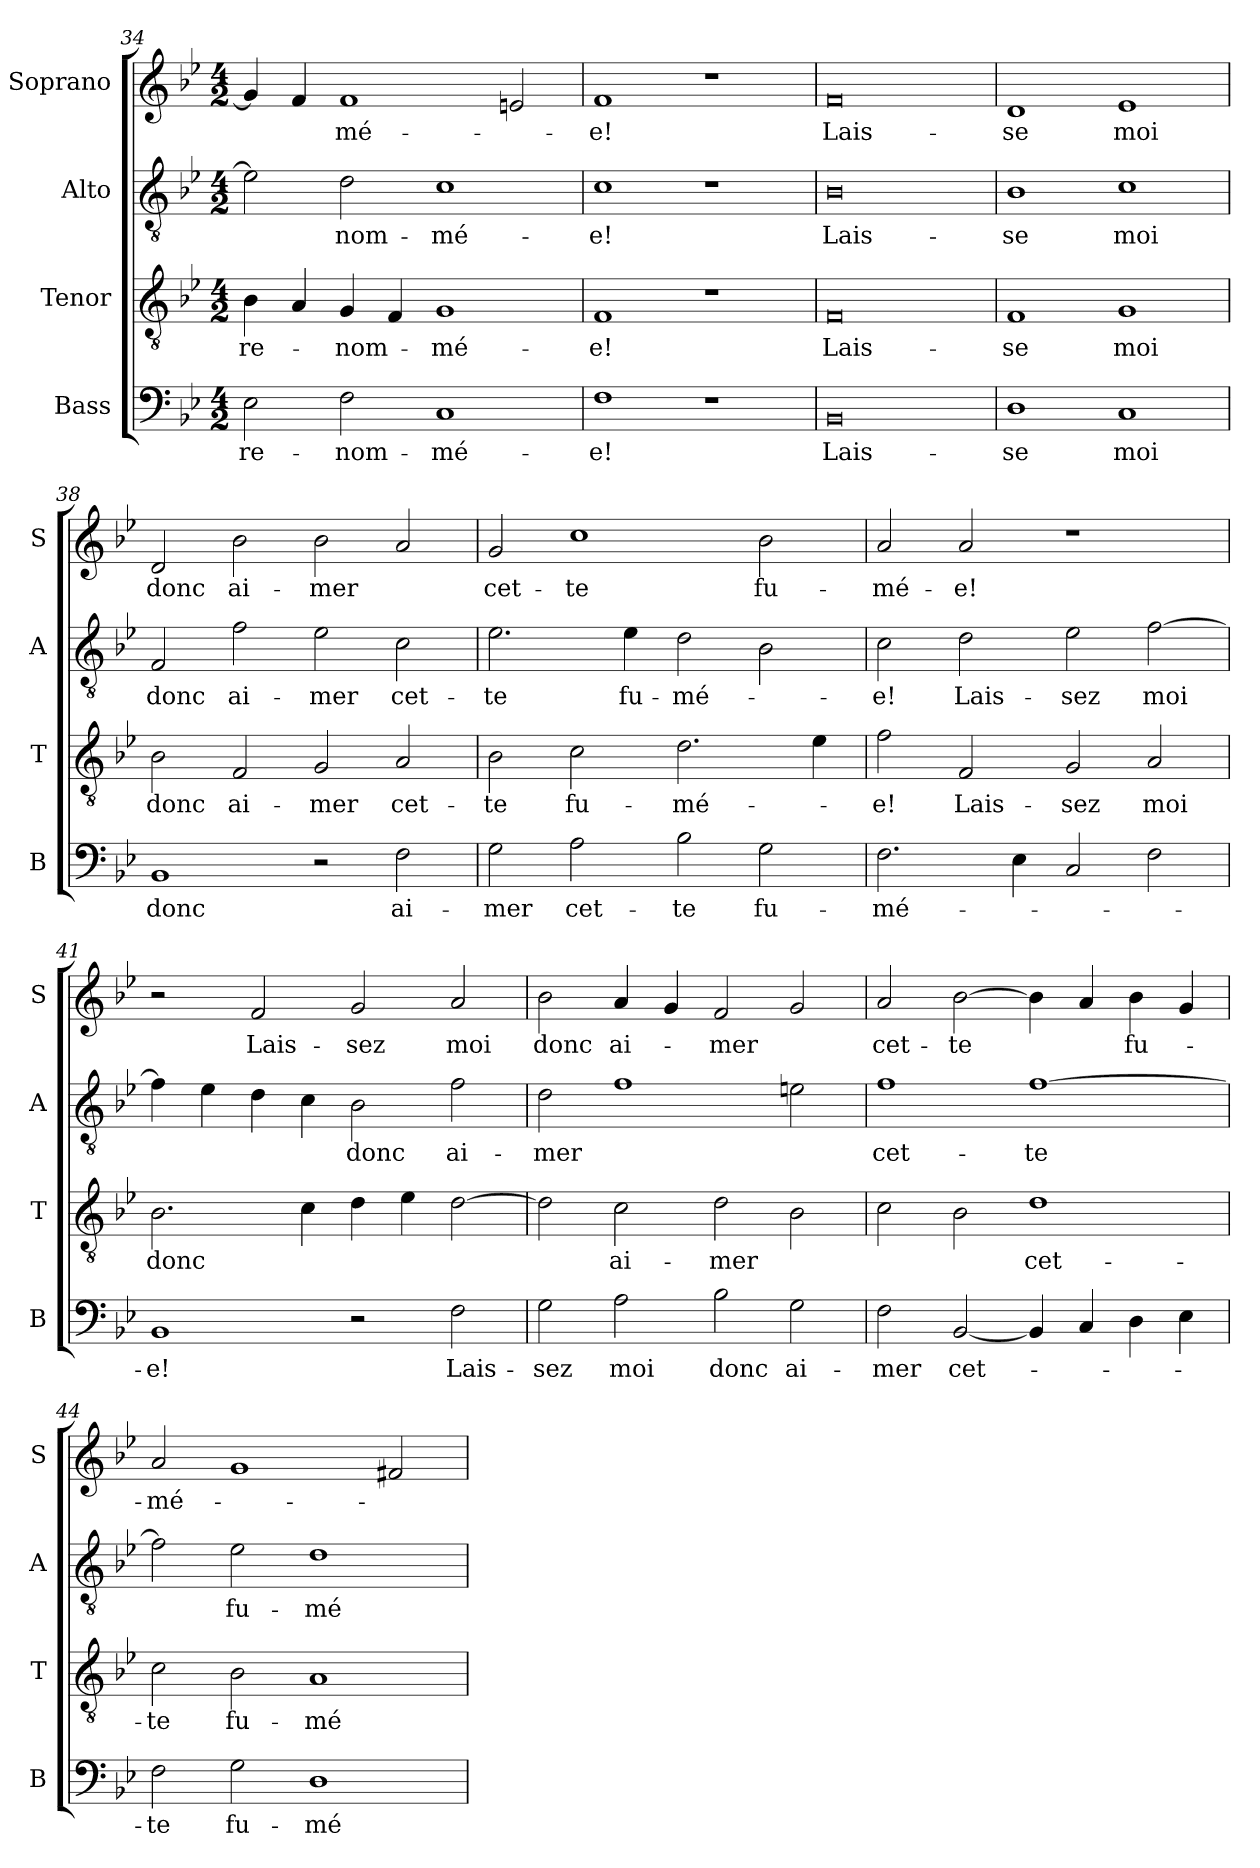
**kern	**text	**kern	**text	**kern	**text	**kern	**text
*part4	*part4	*part3	*part3	*part2	*part2	*part1	*part1
*staff4	*staff4	*staff3	*staff3	*staff2	*staff2	*staff1	*staff1
*I"Bass	*	*I"Tenor	*	*I"Alto	*	*I"Soprano	*
*I'B	*	*I'T	*	*I'A	*	*I'S	*
*clefF4	*	*clefGv2	*	*clefGv2	*	*clefG2	*
*k[b-e-]	*	*k[b-e-]	*	*k[b-e-]	*	*k[b-e-]	*
*B-:	*	*B-:	*	*B-:	*	*B-:	*
*M4/2	*	*M4/2	*	*M4/2	*	*M4/2	*
=34	=34	=34	=34	=34	=34	=34	=34
!	!LO:LY:b	!	!LO:LY:b	!	!	!	!
2E-\	re-	4B-\	re-	2e-\]	.	4g/]	.
.	.	4A/	.	.	.	4f/	.
!	!LO:LY:b	!	!LO:LY:b	!	!LO:LY:b	!	!LO:LY:b
2F\	-nom-	4G/	-nom-	2d\	-nom-	1f	-mé-
.	.	4F/	.	.	.	.	.
!	!LO:LY:b	!	!LO:LY:b	!	!LO:LY:b	!	!
1C	-mé-	1G	-mé-	1c	-mé-	.	.
.	.	.	.	.	.	2en/	.
=35	=35	=35	=35	=35	=35	=35	=35
!	!LO:LY:b	!	!LO:LY:b	!	!LO:LY:b	!	!LO:LY:b
1F	-e!	1F	-e!	1c	-e!	1f	-e!
1r	.	1r	.	1r	.	1r	.
!!LO:PB:g=z
=36	=36	=36	=36	=36	=36	=36	=36
!	!LO:LY:b	!	!LO:LY:b	!	!LO:LY:b	!	!LO:LY:b
0BB-	Lais-	0F	Lais-	0B-	Lais-	0f	Lais-
=37	=37	=37	=37	=37	=37	=37	=37
!	!LO:LY:b	!	!LO:LY:b	!	!LO:LY:b	!	!LO:LY:b
1D	-se	1F	-se	1B-	-se	1d	-se
!	!LO:LY:b	!	!LO:LY:b	!	!LO:LY:b	!	!LO:LY:b
1C	moi	1G	moi	1c	moi	1e-	moi
=38	=38	=38	=38	=38	=38	=38	=38
!	!LO:LY:b	!	!LO:LY:b	!	!LO:LY:b	!	!LO:LY:b
1BB-	donc	2B-\	donc	2F/	donc	2d/	donc
!	!	!	!LO:LY:b	!	!LO:LY:b	!	!LO:LY:b
.	.	2F/	ai-	2f\	ai-	2b-\	ai-
!	!	!	!LO:LY:b	!	!LO:LY:b	!	!LO:LY:b
2r	.	2G/	-mer	2e-\	-mer	2b-\	-mer
!	!LO:LY:b	!	!LO:LY:b	!	!LO:LY:b	!	!
2F\	ai-	2A/	cet-	2c\	cet-	2a/	.
=39	=39	=39	=39	=39	=39	=39	=39
!	!LO:LY:b	!	!LO:LY:b	!	!LO:LY:b	!	!LO:LY:b
2G\	-mer	2B-\	-te	2.e-\	-te	2g/	cet-
!	!LO:LY:b	!	!LO:LY:b	!	!	!	!LO:LY:b
2A\	cet-	2c\	fu-	.	.	1cc	-te
!	!	!	!	!	!LO:LY:b	!	!
.	.	.	.	4e-\	fu-	.	.
!	!LO:LY:b	!	!LO:LY:b	!	!LO:LY:b	!	!
2B-\	-te	2.d\	-mé-	2d\	-mé-	.	.
!	!LO:LY:b	!	!	!	!	!	!LO:LY:b
2G\	fu-	.	.	2B-\	.	2b-\	fu-
.	.	4e-\	.	.	.	.	.
=40	=40	=40	=40	=40	=40	=40	=40
!	!LO:LY:b	!	!LO:LY:b	!	!LO:LY:b	!	!LO:LY:b
2.F\	-mé-	2f\	-e!	2c\	-e!	2a/	-mé-
!	!	!	!LO:LY:b	!	!LO:LY:b	!	!LO:LY:b
.	.	2F/	Lais-	2d\	Lais-	2a/	-e!
4E-\	.	.	.	.	.	.	.
!	!	!	!LO:LY:b	!	!LO:LY:b	!	!
2C/	.	2G/	-sez	2e-\	-sez	1r	.
!	!	!	!LO:LY:b	!	!LO:LY:b	!	!
2F\	.	2A/	moi	[2f\	moi	.	.
!!LO:LB:g=z
=41	=41	=41	=41	=41	=41	=41	=41
!	!LO:LY:b	!	!LO:LY:b	!	!	!	!
1BB-	-e!	2.B-\	donc	4f\]	.	2r	.
.	.	.	.	4e-\	.	.	.
!	!	!	!	!	!	!	!LO:LY:b
.	.	.	.	4d\	.	2f/	Lais-
.	.	4c\	.	4c\	.	.	.
!	!	!	!	!	!LO:LY:b	!	!LO:LY:b
2r	.	4d\	.	2B-\	donc	2g/	-sez
.	.	4e-\	.	.	.	.	.
!	!LO:LY:b	!	!	!	!LO:LY:b	!	!LO:LY:b
2F\	Lais-	[2d\	.	2f\	ai-	2a/	moi
=42	=42	=42	=42	=42	=42	=42	=42
!	!LO:LY:b	!	!	!	!LO:LY:b	!	!LO:LY:b
2G\	-sez	2d\]	.	2d\	-mer	2b-\	donc
!	!LO:LY:b	!	!LO:LY:b	!	!	!	!LO:LY:b
2A\	moi	2c\	ai-	1f	.	4a/	ai-
.	.	.	.	.	.	4g/	.
!	!LO:LY:b	!	!LO:LY:b	!	!	!	!LO:LY:b
2B-\	donc	2d\	-mer	.	.	2f/	-mer
!	!LO:LY:b	!	!	!	!	!	!
2G\	ai-	2B-\	.	2en\	.	2g/	.
=43	=43	=43	=43	=43	=43	=43	=43
!	!LO:LY:b	!	!	!	!LO:LY:b	!	!LO:LY:b
2F\	-mer	2c\	.	1f	cet-	2a/	cet-
!	!LO:LY:b	!	!	!	!	!	!LO:LY:b
[2BB-/	cet-	2B-\	.	.	.	[2b-\	-te
!	!	!	!LO:LY:b	!	!LO:LY:b	!	!
4BB-/]	.	1d	cet-	[1f	-te	4b-\]	.
4C/	.	.	.	.	.	4a/	.
!	!	!	!	!	!	!	!LO:LY:b
4D\	.	.	.	.	.	4b-\	fu-
4E-\	.	.	.	.	.	4g/	.
=44	=44	=44	=44	=44	=44	=44	=44
!	!LO:LY:b	!	!LO:LY:b	!	!	!	!LO:LY:b
2F\	-te	2c\	-te	2f\]	.	2a/	-mé-
!	!LO:LY:b	!	!LO:LY:b	!	!LO:LY:b	!	!
2G\	fu-	2B-\	fu-	2e-\	fu-	1g	.
!	!LO:LY:b	!	!LO:LY:b	!	!LO:LY:b	!	!
1D	-mé-	1A	-mé-	1d	-mé-	.	.
.	.	.	.	.	.	2f#X/	.
=	=	=	=	=	=	=	=
*-	*-	*-	*-	*-	*-	*-	*-
